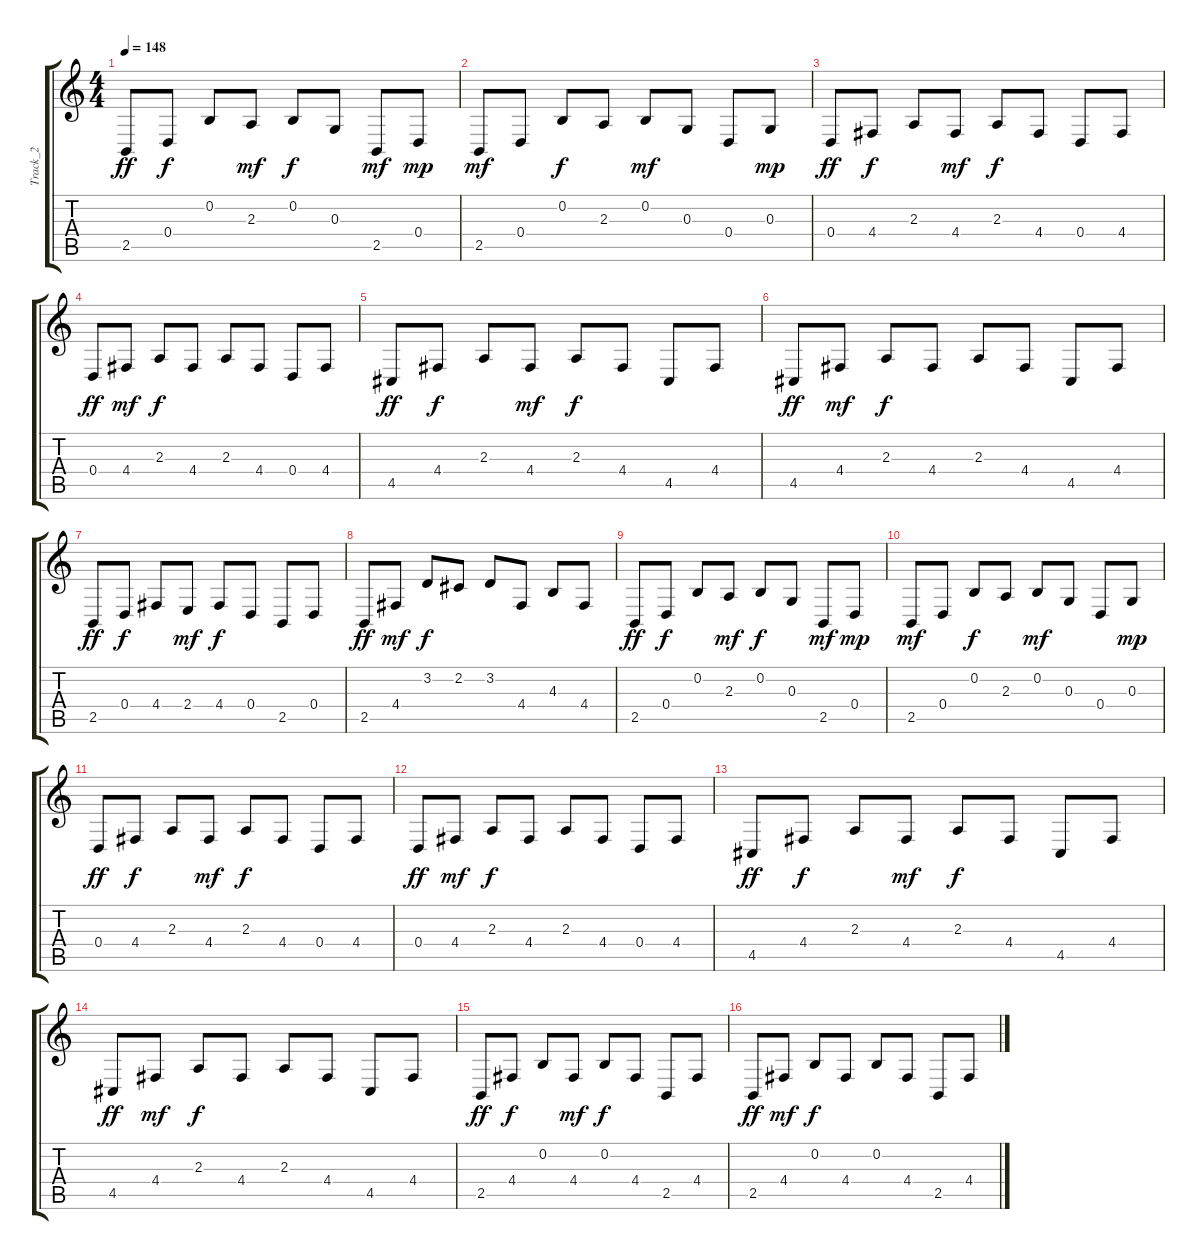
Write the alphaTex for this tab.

\track ("Track_2" "Track_2") {instrument cello}
\staff {score tabs}
\tuning (E4 B3 G3 D3 A2 E2) {hide}
\ts (4 4)
\tempo 148
\clef g2
\ks c
2.5.8{dy ff} 0.4.8{dy f} 0.2.8 2.3.8{dy mf} 0.2.8{dy f} 0.3.8 2.5.8{dy mf} 0.4.8{dy mp} |
2.5.8{dy mf} 0.4.8 0.2.8{dy f} 2.3.8 0.2.8{dy mf} 0.3.8 0.4.8 0.3.8{dy mp} |
0.4.8{dy ff} 4.4.8{dy f} 2.3.8 4.4.8{dy mf} 2.3.8{dy f} 4.4.8 0.4.8 4.4.8 |
0.4.8{dy ff} 4.4.8{dy mf} 2.3.8{dy f} 4.4.8 2.3.8 4.4.8 0.4.8 4.4.8 |
4.5.8{dy ff} 4.4.8{dy f} 2.3.8 4.4.8{dy mf} 2.3.8{dy f} 4.4.8 4.5.8 4.4.8 |
4.5.8{dy ff} 4.4.8{dy mf} 2.3.8{dy f} 4.4.8 2.3.8 4.4.8 4.5.8 4.4.8 |
2.5.8{dy ff} 0.4.8{dy f} 4.4.8 2.4.8{dy mf} 4.4.8{dy f} 0.4.8 2.5.8 0.4.8 |
2.5.8{dy ff} 4.4.8{dy mf} 3.2.8{dy f} 2.2.8 3.2.8 4.4.8 4.3.8 4.4.8 |
2.5.8{dy ff} 0.4.8{dy f} 0.2.8 2.3.8{dy mf} 0.2.8{dy f} 0.3.8 2.5.8{dy mf} 0.4.8{dy mp} |
2.5.8{dy mf} 0.4.8 0.2.8{dy f} 2.3.8 0.2.8{dy mf} 0.3.8 0.4.8 0.3.8{dy mp} |
0.4.8{dy ff} 4.4.8{dy f} 2.3.8 4.4.8{dy mf} 2.3.8{dy f} 4.4.8 0.4.8 4.4.8 |
0.4.8{dy ff} 4.4.8{dy mf} 2.3.8{dy f} 4.4.8 2.3.8 4.4.8 0.4.8 4.4.8 |
4.5.8{dy ff} 4.4.8{dy f} 2.3.8 4.4.8{dy mf} 2.3.8{dy f} 4.4.8 4.5.8 4.4.8 |
4.5.8{dy ff} 4.4.8{dy mf} 2.3.8{dy f} 4.4.8 2.3.8 4.4.8 4.5.8 4.4.8 |
2.5.8{dy ff} 4.4.8{dy f} 0.2.8 4.4.8{dy mf} 0.2.8{dy f} 4.4.8 2.5.8 4.4.8 |
2.5.8{dy ff} 4.4.8{dy mf} 0.2.8{dy f} 4.4.8 0.2.8 4.4.8 2.5.8 4.4.8
